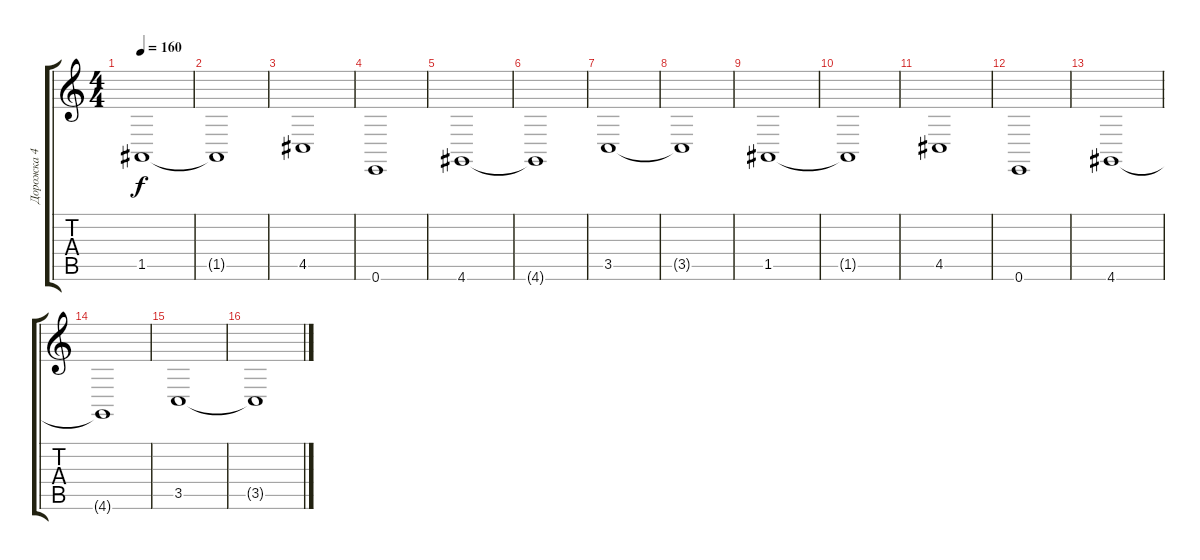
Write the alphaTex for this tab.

\track ("Дорожка 4" "Дорожка 4") {instrument synthstrings1}
\staff {score tabs}
\tuning (E4 B3 G3 D3 A2 E2) {hide}
\ts (4 4)
\tempo 160
\clef g2
\ks c
1.5.1{dy f} |
1.5{t}.1 |
4.5.1 |
0.6.1 |
4.6.1 |
4.6{t}.1 |
3.5.1 |
3.5{t}.1 |
1.5.1 |
1.5{t}.1 |
4.5.1 |
0.6.1 |
4.6.1 |
4.6{t}.1 |
3.5.1 |
3.5{t}.1
